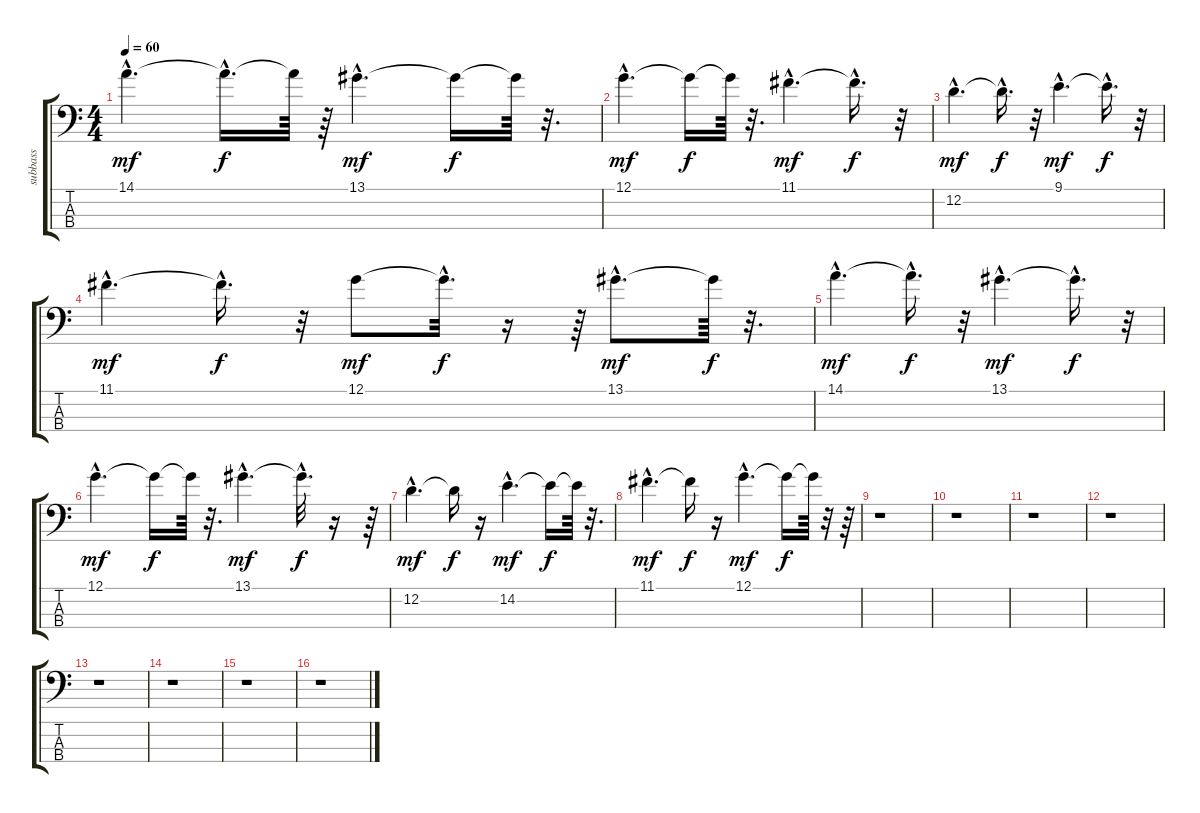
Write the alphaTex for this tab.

\track ("subbass" "subbass") {instrument synthbass2}
\staff {score tabs}
\tuning (G2 D2 A1 E1) {hide}
\ts (4 4)
\tempo 60
\clef f4
\ks c
14.1{hac}.4{d dy mf instrument synthbass2} 14.1{hac t}.16{d dy f} 14.1{t}.64 r.64 13.1{hac}.4{d dy mf} 13.1{t}.16{dy f} 13.1{t}.64 r.32{d} |
12.1{hac}.4{d dy mf} 12.1{t}.16{dy f} 12.1{t}.64 r.32{d} 11.1{hac}.4{d dy mf} 11.1{hac t}.16{d dy f} r.32 |
12.2{hac}.4{d dy mf} 12.2{hac t}.16{d dy f} r.32 9.1{hac}.4{d dy mf} 9.1{hac t}.16{d dy f} r.32 |
11.1{hac}.4{d dy mf} 11.1{hac t}.16{d dy f} r.32 12.1.8{dy mf} 12.1{hac t}.32{d dy f} r.16 r.64 13.1{hac}.8{d dy mf} 13.1{t}.64{dy f} r.32{d} |
14.1{hac}.4{d dy mf} 14.1{hac t}.16{d dy f} r.32 13.1{hac}.4{d dy mf} 13.1{hac t}.16{d dy f} r.32 |
12.1{hac}.4{d dy mf} 12.1{t}.16{dy f} 12.1{t}.64 r.32{d} 13.1{hac}.4{d dy mf} 13.1{hac t}.32{d dy f} r.16 r.64 |
12.2{hac}.4{d dy mf} 12.2{t}.16{dy f} r.16 14.2{hac}.4{d dy mf} 14.2{t}.16{dy f} 14.2{t}.64 r.32{d} |
11.1{hac}.4{d dy mf} 11.1{t}.16{dy f} r.16 12.1{hac}.4{d dy mf} 12.1{t}.16{dy f} 12.1{t}.64 r.32 r.64 |
r.1 |
r.1 |
r.1 |
r.1 |
r.1 |
r.1 |
r.1 |
r.1
